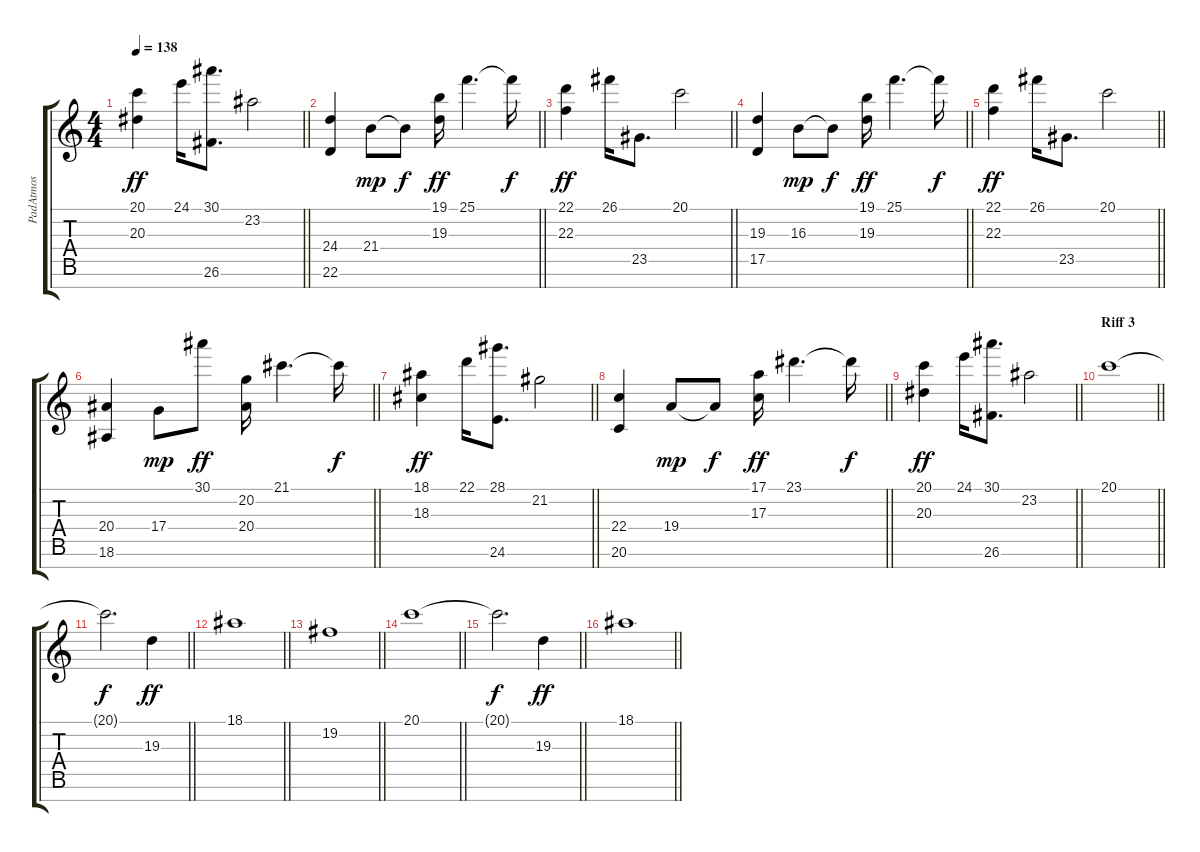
\track ("PadAtmos" "PadAtmos") {instrument pad2warm}
\staff {score tabs}
\tuning (E4 B3 G3 D3 A2 E2 B1) {hide}
\ts (4 4)
\tempo 138
\clef g2
\barLineRight lightlight
\ks c
(20.1 20.3).4{dy ff} 24.1.16 (30.1 26.6).8{d} 23.2.2 |
\barLineRight lightlight
(24.4 22.6).4 21.4.8{dy mp} 21.4{t}.8{dy f} (19.1 19.3).16{dy ff} 25.1.4{d} 25.1{t}.16{dy f} |
\barLineRight lightlight
(22.1 22.3).4{dy ff} 26.1.16 23.5.8{d} 20.1.2 |
\barLineRight lightlight
(19.3 17.5).4 16.3.8{dy mp} 16.3{t}.8{dy f} (19.1 19.3).16{dy ff} 25.1.4{d} 25.1{t}.16{dy f} |
\barLineRight lightlight
(22.1 22.3).4{dy ff} 26.1.16 23.5.8{d} 20.1.2 |
\barLineRight lightlight
(20.4 18.6).4 17.4.8{dy mp} 30.1.8{dy ff} (20.2 20.4).16 21.1.4{d} 21.1{t}.16{dy f} |
\barLineRight lightlight
(18.1 18.3).4{dy ff} 22.1.16 (28.1 24.6).8{d} 21.2.2 |
\barLineRight lightlight
(22.4 20.6).4 19.4.8{dy mp} 19.4{t}.8{dy f} (17.1 17.3).16{dy ff} 23.1.4{d} 23.1{t}.16{dy f} |
\barLineRight lightlight
(20.1 20.3).4{dy ff} 24.1.16 (30.1 26.6).8{d} 23.2.2 |
\section ("" "Riff 3")
\barLineRight lightlight
20.1.1 |
\barLineRight lightlight
20.1{t}.2{d dy f} 19.3.4{dy ff} |
\barLineRight lightlight
18.1.1 |
\barLineRight lightlight
19.2.1 |
\barLineRight lightlight
20.1.1 |
\barLineRight lightlight
20.1{t}.2{d dy f} 19.3.4{dy ff} |
\barLineRight lightlight
18.1.1
